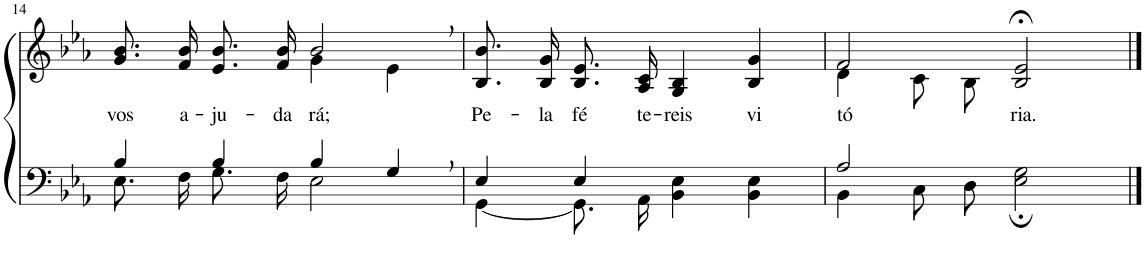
**kern	**kern	**text
*part2	*part1	*part1
*staff2	*staff1	*staff1
*I"Parte III e IV	*I"Parte I e II	*
!!LO:PB:g=z
*clefF4	*clefG2	*
*Trd-1c-2	*Trd-1c-2	*
*k[b-e-a-]	*k[b-e-a-]	*
*M4/4	*M4/4	*
=14	=14	=14
*^	*	*
!	!	!	!LO:LY:b
*	*	*^	*
4B-/	8.E-\L	8.g/ 8.b-/L	2ryy	vos
!	!	!	!	!LO:LY:b
.	16F\Jk	16f/ 16b-/Jk	.	a-
!	!	!	!	!LO:LY:b
4B-/	8.G\L	8.e-/ 8.b-/L	.	-ju-
!	!	!	!	!LO:LY:b
.	16F\Jk	16f/ 16b-/Jk	.	-da-
!	!	!	!	!LO:LY:b
4B-/	2E-\	2b-,/	4g\	-rá;
4G,/	.	.	4e-\	.
=15	=15	=15	=15	=15
!	!	!	!	!LO:LY:b
*	*	*v	*v	*
4E-/	[4GG\	8.B-/ 8.b-/L	Pe-
!	!	!	!LO:LY:b
.	.	16B-/ 16g/Jk	-la
!	!	!	!LO:LY:b
4E-/	8.GG\L]	8.B-/ 8.e-/L	fé
!	!	!	!LO:LY:b
.	16AA-\Jk	16A-/ 16c/Jk	te-
!	!	!	!LO:LY:b
2ryy	4BB-\ 4E-\	4G/ 4B-/	-reis
!	!	!	!LO:LY:b
.	4BB-\ 4E-\	4B-/ 4g/	vi-
=16	=16	=16	=16
*	*	*^	*
!	!	!	!	!LO:LY:b
2A-/	4BB-\	2f/	4d\	-tó-
.	8C\L	.	8c\L	.
.	8D\J	.	8B-\J	.
!	!	!	!	!LO:LY:b
2ryy	2E-\; 2G\;	2B-/;< 2e-/;<	2ryy	-ria.
*v	*v	*	*	*
*	*v	*v	*
==	==	==
*-	*-	*-
